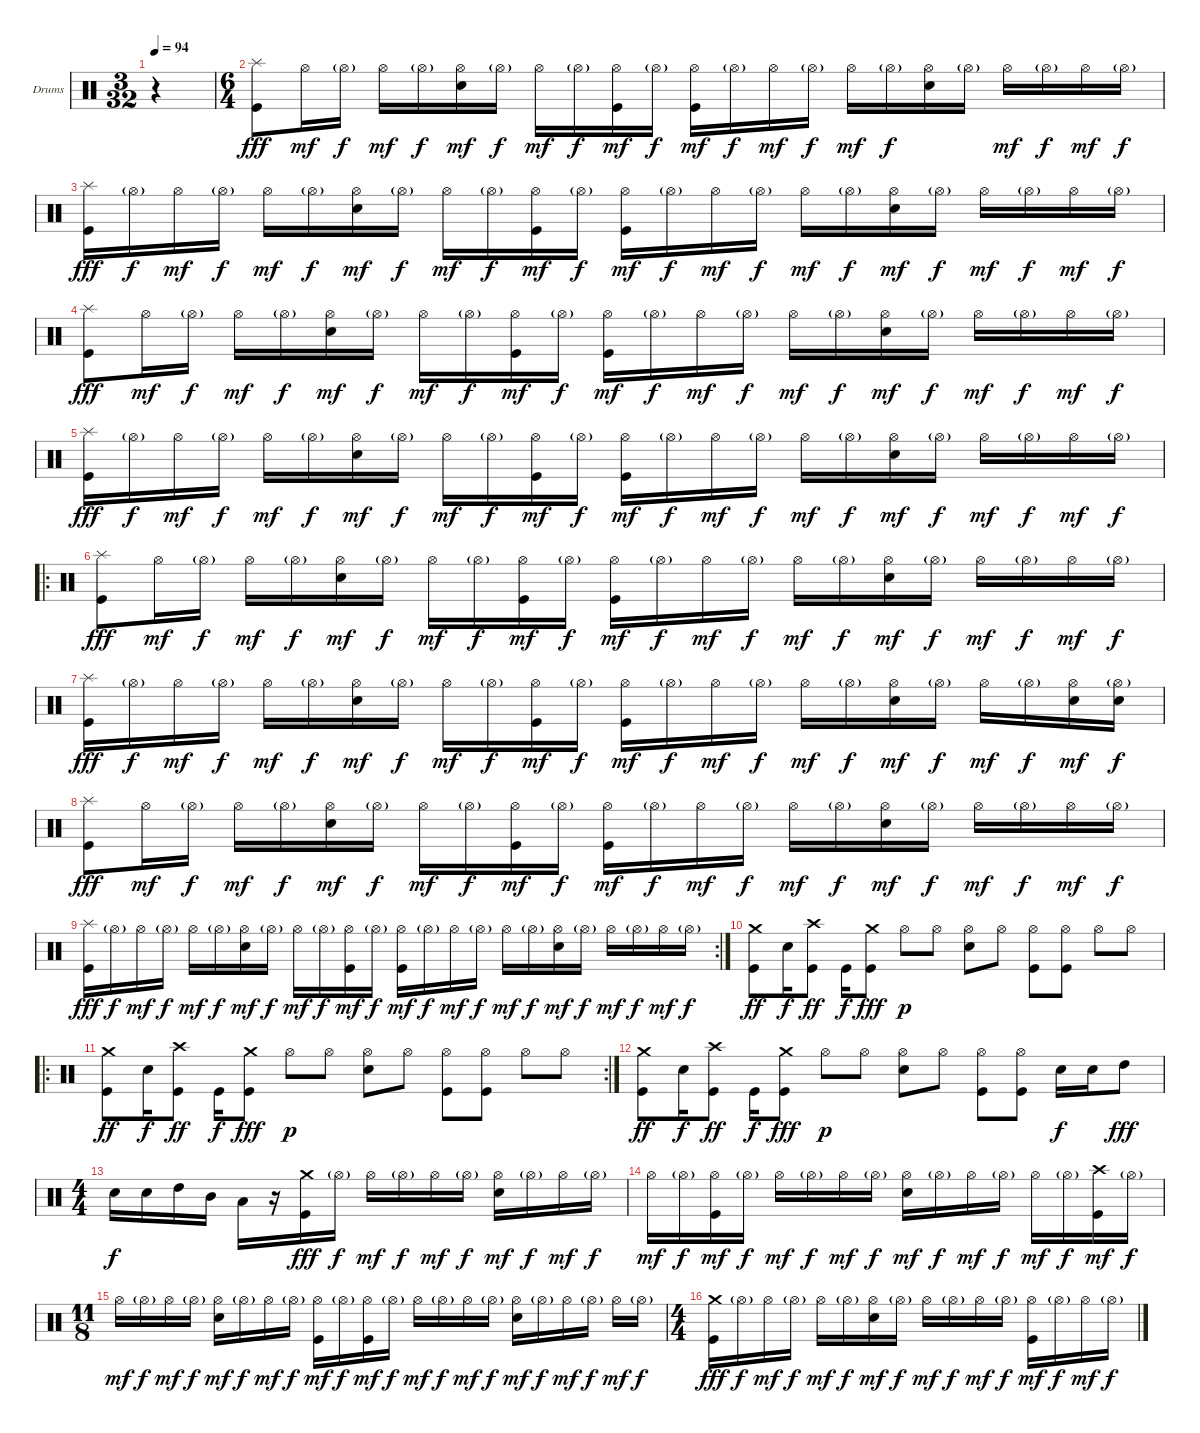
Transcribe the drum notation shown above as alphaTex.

\bracketExtendMode groupsimilarinstruments
\firstSystemTrackNameOrientation horizontal
\otherSystemsTrackNameOrientation horizontal
\track ("Drumkit" "Drums") {instrument percussion}
\staff {score}
\articulation defaults
\ts (3 32)
\tempo 94
\clef neutral
\ks c
r.4{dy fff} |
\ts (6 4)
("Splash (hit)" "Kick (hit)").8 "Hi-Hat (open)".16{dy mf} "Hi-Hat (open)"{g}.16{dy f} "Hi-Hat (open)".16{dy mf} "Hi-Hat (open)"{g}.16{dy f} ("Hi-Hat (open)" "Snare (hit) 2").16{dy mf} "Hi-Hat (open)"{g}.16{dy f} "Hi-Hat (open)".16{dy mf} "Hi-Hat (open)"{g}.16{dy f} ("Hi-Hat (open)" "Kick (hit)").16{dy mf} "Hi-Hat (open)"{g}.16{dy f} ("Hi-Hat (open)" "Kick (hit)").16{dy mf} "Hi-Hat (open)"{g}.16{dy f} "Hi-Hat (open)".16{dy mf} "Hi-Hat (open)"{g}.16{dy f} "Hi-Hat (open)".16{dy mf} "Hi-Hat (open)"{g}.16{dy f} ("Hi-Hat (open)" "Snare (hit) 2").16 "Hi-Hat (open)"{g}.16 "Hi-Hat (open)".16{dy mf} "Hi-Hat (open)"{g}.16{dy f} "Hi-Hat (open)".16{dy mf} "Hi-Hat (open)"{g}.16{dy f} |
("Splash (hit)" "Kick (hit)").16{dy fff} "Hi-Hat (open)"{g}.16{dy f} "Hi-Hat (open)".16{dy mf} "Hi-Hat (open)"{g}.16{dy f} "Hi-Hat (open)".16{dy mf} "Hi-Hat (open)"{g}.16{dy f} ("Hi-Hat (open)" "Snare (hit) 2").16{dy mf} "Hi-Hat (open)"{g}.16{dy f} "Hi-Hat (open)".16{dy mf} "Hi-Hat (open)"{g}.16{dy f} ("Hi-Hat (open)" "Kick (hit)").16{dy mf} "Hi-Hat (open)"{g}.16{dy f} ("Hi-Hat (open)" "Kick (hit)").16{dy mf} "Hi-Hat (open)"{g}.16{dy f} "Hi-Hat (open)".16{dy mf} "Hi-Hat (open)"{g}.16{dy f} "Hi-Hat (open)".16{dy mf} "Hi-Hat (open)"{g}.16{dy f} ("Hi-Hat (open)" "Snare (hit) 2").16{dy mf} "Hi-Hat (open)"{g}.16{dy f} "Hi-Hat (open)".16{dy mf} "Hi-Hat (open)"{g}.16{dy f} "Hi-Hat (open)".16{dy mf} "Hi-Hat (open)"{g}.16{dy f} |
("Splash (hit)" "Kick (hit)").8{dy fff} "Hi-Hat (open)".16{dy mf} "Hi-Hat (open)"{g}.16{dy f} "Hi-Hat (open)".16{dy mf} "Hi-Hat (open)"{g}.16{dy f} ("Hi-Hat (open)" "Snare (hit) 2").16{dy mf} "Hi-Hat (open)"{g}.16{dy f} "Hi-Hat (open)".16{dy mf} "Hi-Hat (open)"{g}.16{dy f} ("Hi-Hat (open)" "Kick (hit)").16{dy mf} "Hi-Hat (open)"{g}.16{dy f} ("Hi-Hat (open)" "Kick (hit)").16{dy mf} "Hi-Hat (open)"{g}.16{dy f} "Hi-Hat (open)".16{dy mf} "Hi-Hat (open)"{g}.16{dy f} "Hi-Hat (open)".16{dy mf} "Hi-Hat (open)"{g}.16{dy f} ("Hi-Hat (open)" "Snare (hit) 2").16{dy mf} "Hi-Hat (open)"{g}.16{dy f} "Hi-Hat (open)".16{dy mf} "Hi-Hat (open)"{g}.16{dy f} "Hi-Hat (open)".16{dy mf} "Hi-Hat (open)"{g}.16{dy f} |
("Splash (hit)" "Kick (hit)").16{dy fff} "Hi-Hat (open)"{g}.16{dy f} "Hi-Hat (open)".16{dy mf} "Hi-Hat (open)"{g}.16{dy f} "Hi-Hat (open)".16{dy mf} "Hi-Hat (open)"{g}.16{dy f} ("Hi-Hat (open)" "Snare (hit) 2").16{dy mf} "Hi-Hat (open)"{g}.16{dy f} "Hi-Hat (open)".16{dy mf} "Hi-Hat (open)"{g}.16{dy f} ("Hi-Hat (open)" "Kick (hit)").16{dy mf} "Hi-Hat (open)"{g}.16{dy f} ("Hi-Hat (open)" "Kick (hit)").16{dy mf} "Hi-Hat (open)"{g}.16{dy f} "Hi-Hat (open)".16{dy mf} "Hi-Hat (open)"{g}.16{dy f} "Hi-Hat (open)".16{dy mf} "Hi-Hat (open)"{g}.16{dy f} ("Hi-Hat (open)" "Snare (hit) 2").16{dy mf} "Hi-Hat (open)"{g}.16{dy f} "Hi-Hat (open)".16{dy mf} "Hi-Hat (open)"{g}.16{dy f} "Hi-Hat (open)".16{dy mf} "Hi-Hat (open)"{g}.16{dy f} |
\ro
("Splash (hit)" "Kick (hit)").8{dy fff} "Hi-Hat (open)".16{dy mf} "Hi-Hat (open)"{g}.16{dy f} "Hi-Hat (open)".16{dy mf} "Hi-Hat (open)"{g}.16{dy f} ("Hi-Hat (open)" "Snare (hit) 2").16{dy mf} "Hi-Hat (open)"{g}.16{dy f} "Hi-Hat (open)".16{dy mf} "Hi-Hat (open)"{g}.16{dy f} ("Hi-Hat (open)" "Kick (hit)").16{dy mf} "Hi-Hat (open)"{g}.16{dy f} ("Hi-Hat (open)" "Kick (hit)").16{dy mf} "Hi-Hat (open)"{g}.16{dy f} "Hi-Hat (open)".16{dy mf} "Hi-Hat (open)"{g}.16{dy f} "Hi-Hat (open)".16{dy mf} "Hi-Hat (open)"{g}.16{dy f} ("Hi-Hat (open)" "Snare (hit) 2").16{dy mf} "Hi-Hat (open)"{g}.16{dy f} "Hi-Hat (open)".16{dy mf} "Hi-Hat (open)"{g}.16{dy f} "Hi-Hat (open)".16{dy mf} "Hi-Hat (open)"{g}.16{dy f} |
("Splash (hit)" "Kick (hit)").16{dy fff} "Hi-Hat (open)"{g}.16{dy f} "Hi-Hat (open)".16{dy mf} "Hi-Hat (open)"{g}.16{dy f} "Hi-Hat (open)".16{dy mf} "Hi-Hat (open)"{g}.16{dy f} ("Hi-Hat (open)" "Snare (hit) 2").16{dy mf} "Hi-Hat (open)"{g}.16{dy f} "Hi-Hat (open)".16{dy mf} "Hi-Hat (open)"{g}.16{dy f} ("Hi-Hat (open)" "Kick (hit)").16{dy mf} "Hi-Hat (open)"{g}.16{dy f} ("Hi-Hat (open)" "Kick (hit)").16{dy mf} "Hi-Hat (open)"{g}.16{dy f} "Hi-Hat (open)".16{dy mf} "Hi-Hat (open)"{g}.16{dy f} "Hi-Hat (open)".16{dy mf} "Hi-Hat (open)"{g}.16{dy f} ("Hi-Hat (open)" "Snare (hit) 2").16{dy mf} "Hi-Hat (open)"{g}.16{dy f} "Hi-Hat (open)".16{dy mf} "Hi-Hat (open)"{g}.16{dy f} ("Hi-Hat (open)" "Snare (hit) 2").16{dy mf} ("Hi-Hat (open)"{g} "Snare (hit) 2").16{dy f} |
("Splash (hit)" "Kick (hit)").8{dy fff} "Hi-Hat (open)".16{dy mf} "Hi-Hat (open)"{g}.16{dy f} "Hi-Hat (open)".16{dy mf} "Hi-Hat (open)"{g}.16{dy f} ("Hi-Hat (open)" "Snare (hit) 2").16{dy mf} "Hi-Hat (open)"{g}.16{dy f} "Hi-Hat (open)".16{dy mf} "Hi-Hat (open)"{g}.16{dy f} ("Hi-Hat (open)" "Kick (hit)").16{dy mf} "Hi-Hat (open)"{g}.16{dy f} ("Hi-Hat (open)" "Kick (hit)").16{dy mf} "Hi-Hat (open)"{g}.16{dy f} "Hi-Hat (open)".16{dy mf} "Hi-Hat (open)"{g}.16{dy f} "Hi-Hat (open)".16{dy mf} "Hi-Hat (open)"{g}.16{dy f} ("Hi-Hat (open)" "Snare (hit) 2").16{dy mf} "Hi-Hat (open)"{g}.16{dy f} "Hi-Hat (open)".16{dy mf} "Hi-Hat (open)"{g}.16{dy f} "Hi-Hat (open)".16{dy mf} "Hi-Hat (open)"{g}.16{dy f} |
\rc 2
("Splash (hit)" "Kick (hit)").16{dy fff} "Hi-Hat (open)"{g}.16{dy f} "Hi-Hat (open)".16{dy mf} "Hi-Hat (open)"{g}.16{dy f} "Hi-Hat (open)".16{dy mf} "Hi-Hat (open)"{g}.16{dy f} ("Hi-Hat (open)" "Snare (hit) 2").16{dy mf} "Hi-Hat (open)"{g}.16{dy f} "Hi-Hat (open)".16{dy mf} "Hi-Hat (open)"{g}.16{dy f} ("Hi-Hat (open)" "Kick (hit)").16{dy mf} "Hi-Hat (open)"{g}.16{dy f} ("Hi-Hat (open)" "Kick (hit)").16{dy mf} "Hi-Hat (open)"{g}.16{dy f} "Hi-Hat (open)".16{dy mf} "Hi-Hat (open)"{g}.16{dy f} "Hi-Hat (open)".16{dy mf} "Hi-Hat (open)"{g}.16{dy f} ("Hi-Hat (open)" "Snare (hit) 2").16{dy mf} "Hi-Hat (open)"{g}.16{dy f} "Hi-Hat (open)".16{dy mf} "Hi-Hat (open)"{g}.16{dy f} "Hi-Hat (open)".16{dy mf} "Hi-Hat (open)"{g}.16{dy f} |
("Crash medium (hit)" "Kick (hit)").8{dy ff} "Snare (hit) 2".16{dy f} ("Crash high (hit)" "Kick (hit)").8{dy ff} "Kick (hit)".16{dy f} ("Crash medium (hit)" "Kick (hit)").8{dy fff} "Hi-Hat (open)".8{dy p} "Hi-Hat (open)".8 ("Hi-Hat (open)" "Snare (hit) 2").8 "Hi-Hat (open)".8 ("Hi-Hat (open)" "Kick (hit)").8 ("Hi-Hat (open)" "Kick (hit)").8 "Hi-Hat (open)".8 "Hi-Hat (open)".8 |
\ro
\rc 2
("Crash medium (hit)" "Kick (hit)").8{dy ff} "Snare (hit) 2".16{dy f} ("Crash high (hit)" "Kick (hit)").8{dy ff} "Kick (hit)".16{dy f} ("Crash medium (hit)" "Kick (hit)").8{dy fff} "Hi-Hat (open)".8{dy p} "Hi-Hat (open)".8 ("Hi-Hat (open)" "Snare (hit) 2").8 "Hi-Hat (open)".8 ("Hi-Hat (open)" "Kick (hit)").8 ("Hi-Hat (open)" "Kick (hit)").8 "Hi-Hat (open)".8 "Hi-Hat (open)".8 |
("Crash medium (hit)" "Kick (hit)").8{dy ff} "Snare (hit) 2".16{dy f} ("Crash high (hit)" "Kick (hit)").8{dy ff} "Kick (hit)".16{dy f} ("Crash medium (hit)" "Kick (hit)").8{dy fff} "Hi-Hat (open)".8{dy p} "Hi-Hat (open)".8 ("Hi-Hat (open)" "Snare (hit) 2").8 "Hi-Hat (open)".8 ("Hi-Hat (open)" "Kick (hit)").8 ("Hi-Hat (open)" "Kick (hit)").8 "Snare (hit) 2".16{dy f} "Snare (hit) 2".16 "High Tom (hit)".8{dy fff} |
\ts (4 4)
"Snare (hit) 2".16{dy f} "Snare (hit) 2".16 "High Tom (hit)".16 "Mid Tom (hit)".16 "Low Tom (hit)".16 r.16 ("Crash medium (hit)" "Kick (hit)").16{dy fff} "Hi-Hat (open)"{g}.16{dy f} "Hi-Hat (open)".16{dy mf} "Hi-Hat (open)"{g}.16{dy f} "Hi-Hat (open)".16{dy mf} "Hi-Hat (open)"{g}.16{dy f} ("Hi-Hat (open)" "Snare (hit) 2").16{dy mf} "Hi-Hat (open)"{g}.16{dy f} "Hi-Hat (open)".16{dy mf} "Hi-Hat (open)"{g}.16{dy f} |
"Hi-Hat (open)".16{dy mf} "Hi-Hat (open)"{g}.16{dy f} ("Hi-Hat (open)" "Kick (hit)").16{dy mf} "Hi-Hat (open)"{g}.16{dy f} "Hi-Hat (open)".16{dy mf} "Hi-Hat (open)"{g}.16{dy f} "Hi-Hat (open)".16{dy mf} "Hi-Hat (open)"{g}.16{dy f} ("Hi-Hat (open)" "Snare (hit) 2").16{dy mf} "Hi-Hat (open)"{g}.16{dy f} "Hi-Hat (open)".16{dy mf} "Hi-Hat (open)"{g}.16{dy f} "Hi-Hat (open)".16{dy mf} "Hi-Hat (open)"{g}.16{dy f} ("Crash high (hit)" "Kick (hit)").16{dy mf} "Hi-Hat (open)"{g}.16{dy f} |
\ts (11 8)
"Hi-Hat (open)".16{dy mf} "Hi-Hat (open)"{g}.16{dy f} "Hi-Hat (open)".16{dy mf} "Hi-Hat (open)"{g}.16{dy f} ("Hi-Hat (open)" "Snare (hit) 2").16{dy mf} "Hi-Hat (open)"{g}.16{dy f} "Hi-Hat (open)".16{dy mf} "Hi-Hat (open)"{g}.16{dy f} ("Hi-Hat (open)" "Kick (hit)").16{dy mf} "Hi-Hat (open)"{g}.16{dy f} ("Hi-Hat (open)" "Kick (hit)").16{dy mf} "Hi-Hat (open)"{g}.16{dy f} "Hi-Hat (open)".16{dy mf} "Hi-Hat (open)"{g}.16{dy f} "Hi-Hat (open)".16{dy mf} "Hi-Hat (open)"{g}.16{dy f} ("Hi-Hat (open)" "Snare (hit) 2").16{dy mf} "Hi-Hat (open)"{g}.16{dy f} "Hi-Hat (open)".16{dy mf} "Hi-Hat (open)"{g}.16{dy f} "Hi-Hat (open)".16{dy mf} "Hi-Hat (open)"{g}.16{dy f} |
\ts (4 4)
("Crash medium (hit)" "Kick (hit)").16{dy fff} "Hi-Hat (open)"{g}.16{dy f} "Hi-Hat (open)".16{dy mf} "Hi-Hat (open)"{g}.16{dy f} "Hi-Hat (open)".16{dy mf} "Hi-Hat (open)"{g}.16{dy f} ("Hi-Hat (open)" "Snare (hit) 2").16{dy mf} "Hi-Hat (open)"{g}.16{dy f} "Hi-Hat (open)".16{dy mf} "Hi-Hat (open)"{g}.16{dy f} "Hi-Hat (open)".16{dy mf} "Hi-Hat (open)"{g}.16{dy f} ("Hi-Hat (open)" "Kick (hit)").16{dy mf} "Hi-Hat (open)"{g}.16{dy f} "Hi-Hat (open)".16{dy mf} "Hi-Hat (open)"{g}.16{dy f}
